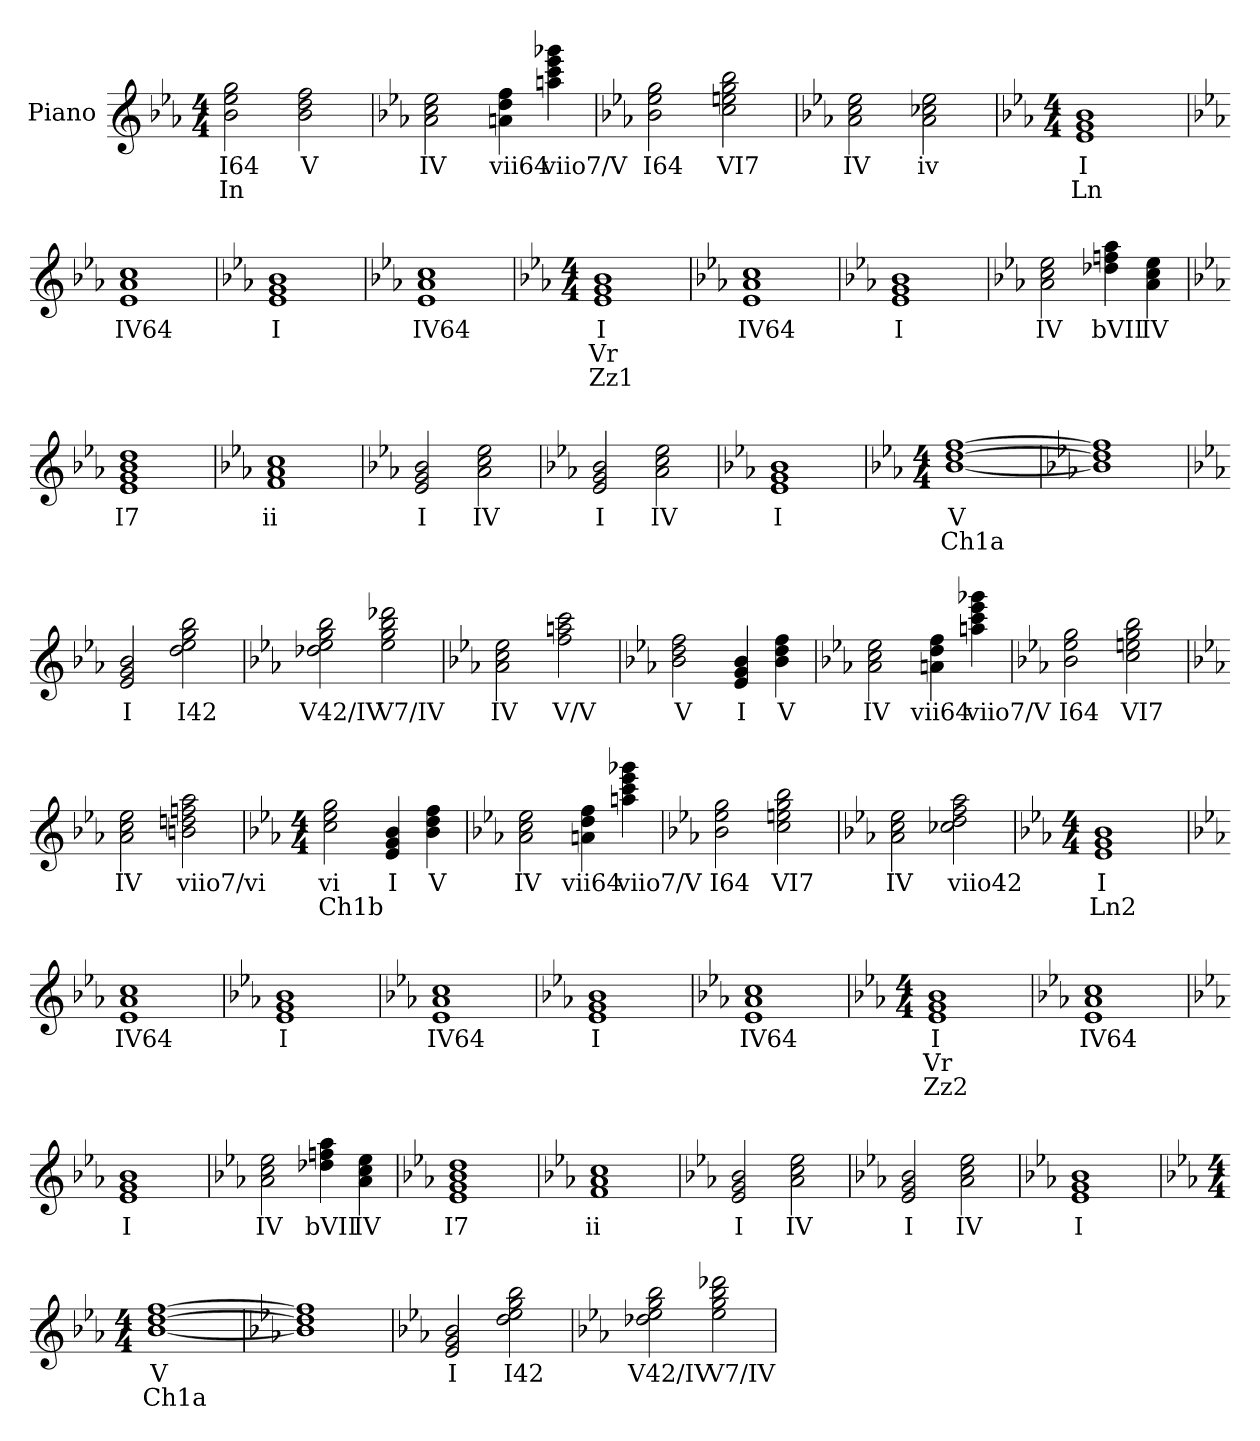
**kern	**text	**text	**text
*part1	*part1	*part1	*part1
*staff1	*staff1	*staff1	*staff1
*I"Piano	*	*	*
*I'Pno	*	*	*
*k[b-e-a-]	*	*	*
*E-:	*	*	*
*M4/4	*	*	*
=	=	=	=
2b- 2ee- 2gg	I64	In	.
2b- 2dd 2ff	V	.	.
=	=	=	=
*k[b-e-a-]	*	*	*
*E-:	*	*	*
2a- 2cc 2ee-	IV	.	.
4an 4dd 4ff	vii64	.	.
4aan 4ccc 4eee- 4ggg-X	viio7/V	.	.
=	=	=	=
*k[b-e-a-]	*	*	*
*E-:	*	*	*
2b- 2ee- 2gg	I64	.	.
2cc 2een 2gg 2bb-	VI7	.	.
=	=	=	=
*k[b-e-a-]	*	*	*
*E-:	*	*	*
2a- 2cc 2ee-	IV	.	.
2a- 2cc-X 2ee-	iv	.	.
=	=	=	=
*k[b-e-a-]	*	*	*
*E-:	*	*	*
*M4/4	*	*	*
1e- 1g 1b-	I	Ln	.
=	=	=	=
*k[b-e-a-]	*	*	*
*E-:	*	*	*
1e- 1a- 1cc	IV64	.	.
=	=	=	=
*k[b-e-a-]	*	*	*
*E-:	*	*	*
1e- 1g 1b-	I	.	.
=	=	=	=
*k[b-e-a-]	*	*	*
*E-:	*	*	*
1e- 1a- 1cc	IV64	.	.
=	=	=	=
*k[b-e-a-]	*	*	*
*E-:	*	*	*
*M4/4	*	*	*
1e- 1g 1b-	I	Vr	Zz1
=	=	=	=
*k[b-e-a-]	*	*	*
*E-:	*	*	*
1e- 1a- 1cc	IV64	.	.
=	=	=	=
*k[b-e-a-]	*	*	*
*E-:	*	*	*
1e- 1g 1b-	I	.	.
=	=	=	=
*k[b-e-a-]	*	*	*
*E-:	*	*	*
2a- 2cc 2ee-	IV	.	.
4dd-X 4ffn 4aa-	bVII	.	.
4a- 4cc 4ee-	IV	.	.
=	=	=	=
*k[b-e-a-]	*	*	*
*E-:	*	*	*
1e- 1g 1b- 1dd	I7	.	.
=	=	=	=
*k[b-e-a-]	*	*	*
*E-:	*	*	*
1f 1a- 1cc	ii	.	.
=	=	=	=
*k[b-e-a-]	*	*	*
*E-:	*	*	*
2e- 2g 2b-	I	.	.
2a- 2cc 2ee-	IV	.	.
=	=	=	=
*k[b-e-a-]	*	*	*
*E-:	*	*	*
2e- 2g 2b-	I	.	.
2a- 2cc 2ee-	IV	.	.
=	=	=	=
*k[b-e-a-]	*	*	*
*E-:	*	*	*
1e- 1g 1b-	I	.	.
=	=	=	=
*k[b-e-a-]	*	*	*
*E-:	*	*	*
*M4/4	*	*	*
[1b- [1dd [1ff	V	Ch1a	.
=	=	=	=
*k[b-e-a-]	*	*	*
*E-:	*	*	*
1b-] 1dd] 1ff]	.	.	.
=	=	=	=
*k[b-e-a-]	*	*	*
*E-:	*	*	*
2e- 2g 2b-	I	.	.
2dd 2ee- 2gg 2bb-	I42	.	.
=	=	=	=
*k[b-e-a-]	*	*	*
*E-:	*	*	*
2dd-X 2ee- 2gg 2bb-	V42/IV	.	.
2ee- 2gg 2bb- 2ddd-X	V7/IV	.	.
=	=	=	=
*k[b-e-a-]	*	*	*
*E-:	*	*	*
2a- 2cc 2ee-	IV	.	.
2ff 2aan 2ccc	V/V	.	.
=	=	=	=
*k[b-e-a-]	*	*	*
*E-:	*	*	*
2b- 2dd 2ff	V	.	.
4e- 4g 4b-	I	.	.
4b- 4dd 4ff	V	.	.
=	=	=	=
*k[b-e-a-]	*	*	*
*E-:	*	*	*
2a- 2cc 2ee-	IV	.	.
4an 4dd 4ff	vii64	.	.
4aan 4ccc 4eee- 4ggg-X	viio7/V	.	.
=	=	=	=
*k[b-e-a-]	*	*	*
*E-:	*	*	*
2b- 2ee- 2gg	I64	.	.
2cc 2een 2gg 2bb-	VI7	.	.
=	=	=	=
*k[b-e-a-]	*	*	*
*E-:	*	*	*
2a- 2cc 2ee-	IV	.	.
2bn 2ddn 2ffn 2aa-	viio7/vi	.	.
=	=	=	=
*k[b-e-a-]	*	*	*
*E-:	*	*	*
*M4/4	*	*	*
2cc 2ee- 2gg	vi	Ch1b	.
4e- 4g 4b-	I	.	.
4b- 4dd 4ff	V	.	.
=	=	=	=
*k[b-e-a-]	*	*	*
*E-:	*	*	*
2a- 2cc 2ee-	IV	.	.
4an 4dd 4ff	vii64	.	.
4aan 4ccc 4eee- 4ggg-X	viio7/V	.	.
=	=	=	=
*k[b-e-a-]	*	*	*
*E-:	*	*	*
2b- 2ee- 2gg	I64	.	.
2cc 2een 2gg 2bb-	VI7	.	.
=	=	=	=
*k[b-e-a-]	*	*	*
*E-:	*	*	*
2a- 2cc 2ee-	IV	.	.
2cc-X 2dd 2ff 2aa-	viio42	.	.
=	=	=	=
*k[b-e-a-]	*	*	*
*E-:	*	*	*
*M4/4	*	*	*
1e- 1g 1b-	I	Ln2	.
=	=	=	=
*k[b-e-a-]	*	*	*
*E-:	*	*	*
1e- 1a- 1cc	IV64	.	.
=	=	=	=
*k[b-e-a-]	*	*	*
*E-:	*	*	*
1e- 1g 1b-	I	.	.
=	=	=	=
*k[b-e-a-]	*	*	*
*E-:	*	*	*
1e- 1a- 1cc	IV64	.	.
=	=	=	=
*k[b-e-a-]	*	*	*
*E-:	*	*	*
1e- 1g 1b-	I	.	.
=	=	=	=
*k[b-e-a-]	*	*	*
*E-:	*	*	*
1e- 1a- 1cc	IV64	.	.
=	=	=	=
*k[b-e-a-]	*	*	*
*E-:	*	*	*
*M4/4	*	*	*
1e- 1g 1b-	I	Vr	Zz2
=	=	=	=
*k[b-e-a-]	*	*	*
*E-:	*	*	*
1e- 1a- 1cc	IV64	.	.
=	=	=	=
*k[b-e-a-]	*	*	*
*E-:	*	*	*
1e- 1g 1b-	I	.	.
=	=	=	=
*k[b-e-a-]	*	*	*
*E-:	*	*	*
2a- 2cc 2ee-	IV	.	.
4dd-X 4ffn 4aa-	bVII	.	.
4a- 4cc 4ee-	IV	.	.
=	=	=	=
*k[b-e-a-]	*	*	*
*E-:	*	*	*
1e- 1g 1b- 1dd	I7	.	.
=	=	=	=
*k[b-e-a-]	*	*	*
*E-:	*	*	*
1f 1a- 1cc	ii	.	.
=	=	=	=
*k[b-e-a-]	*	*	*
*E-:	*	*	*
2e- 2g 2b-	I	.	.
2a- 2cc 2ee-	IV	.	.
=	=	=	=
*k[b-e-a-]	*	*	*
*E-:	*	*	*
2e- 2g 2b-	I	.	.
2a- 2cc 2ee-	IV	.	.
=	=	=	=
*k[b-e-a-]	*	*	*
*E-:	*	*	*
1e- 1g 1b-	I	.	.
=	=	=	=
*k[b-e-a-]	*	*	*
*E-:	*	*	*
*M4/4	*	*	*
[1b- [1dd [1ff	V	Ch1a	.
=	=	=	=
*k[b-e-a-]	*	*	*
*E-:	*	*	*
1b-] 1dd] 1ff]	.	.	.
=	=	=	=
*k[b-e-a-]	*	*	*
*E-:	*	*	*
2e- 2g 2b-	I	.	.
2dd 2ee- 2gg 2bb-	I42	.	.
=	=	=	=
*k[b-e-a-]	*	*	*
*E-:	*	*	*
2dd-X 2ee- 2gg 2bb-	V42/IV	.	.
2ee- 2gg 2bb- 2ddd-X	V7/IV	.	.
=	=	=	=
*-	*-	*-	*-
